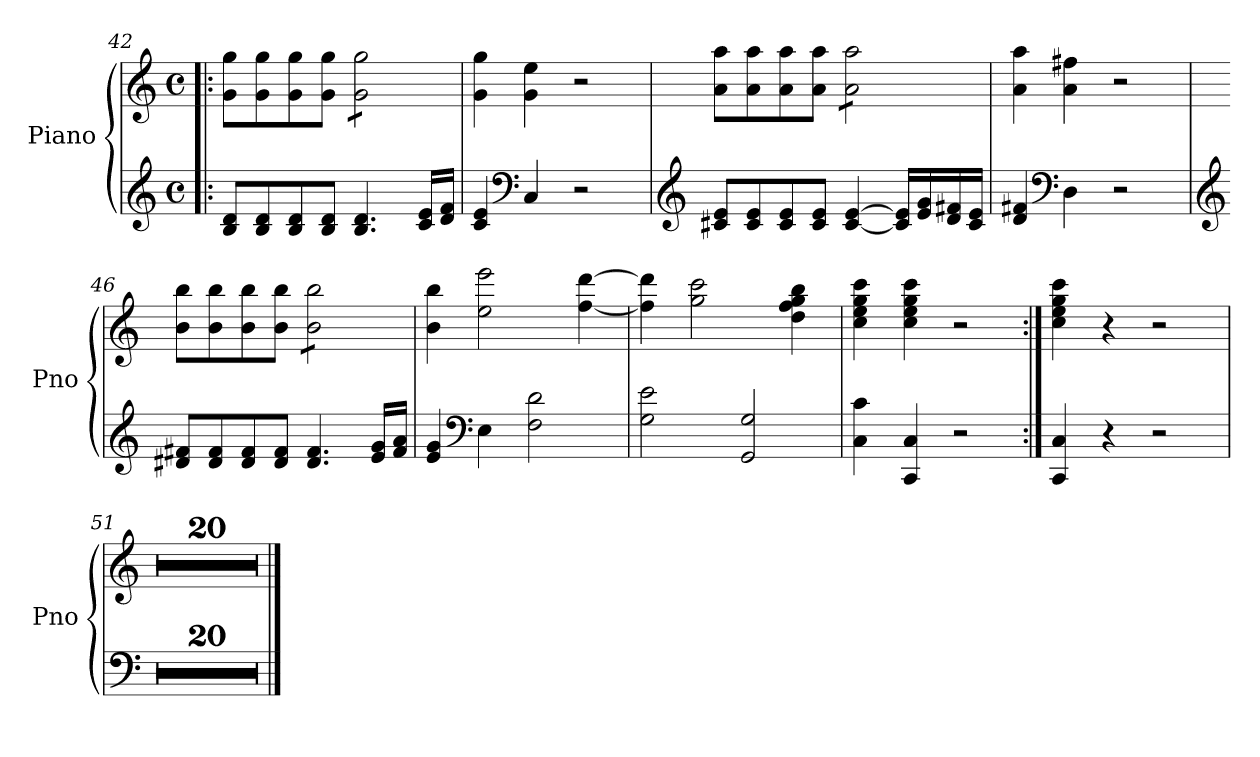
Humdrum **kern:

**kern	**kern
*part1	*part1
*staff2	*staff1
*I"Piano	*
*I'Pno	*
*clefG2	*clefG2
*k[]	*k[]
*M4/4	*M4/4
*met(c)	*met(c)
=42!|:	=42!|:
8B/ 8d/L	8g\ 8gg\L
8B/ 8d/	8g\ 8gg\
8B/ 8d/	8g\ 8gg\
8B/ 8d/J	8g\ 8gg\J
*	*tremolo
4.B/ 4.d/	8g\ 8gg\L
.	8g\ 8gg\
.	8g\ 8gg\
16c/ 16e/LL	8g\ 8gg\J
*	*Xtremolo
16d/ 16f/JJ	.
=43	=43
4c/ 4e/	4g\ 4gg\
*clefF4	*
4C/	4g\ 4ee\
2r	2r
=44	=44
*clefG2	*
8c#X/ 8e/L	8a\ 8aa\L
8c#/ 8e/	8a\ 8aa\
8c#/ 8e/	8a\ 8aa\
8c#/ 8e/J	8a\ 8aa\J
*	*tremolo
[4c#/ [4e/	8a\ 8aa\L
.	8a\ 8aa\
16c#/] 16e/]LL	8a\ 8aa\
16e/ 16g/	.
16d/ 16f#X/	8a\ 8aa\J
*	*Xtremolo
16c#/ 16e/JJ	.
=45	=45
4d/ 4f#X/	4a\ 4aa\
*clefF4	*
4D\	4a\ 4ff#X\
2r	2r
=46	=46
*clefG2	*
8d#X/ 8f#X/L	8b\ 8bb\L
8d#/ 8f#/	8b\ 8bb\
8d#/ 8f#/	8b\ 8bb\
8d#/ 8f#/J	8b\ 8bb\J
*	*tremolo
4.d#/ 4.f#/	8b\ 8bb\L
.	8b\ 8bb\
.	8b\ 8bb\
16e/ 16g/LL	8b\ 8bb\J
*	*Xtremolo
16f#/ 16a/JJ	.
!!LO:LB:g=z
=47	=47
4e/ 4g/	4b\ 4bb\
*clefF4	*
4E\	2ee\ 2eee\
2F\ 2d\	.
.	[4ff\ [4ddd\
=48	=48
2G\ 2e\	4ff\] 4ddd\]
.	2gg\ 2ccc\
2GG/ 2G/	.
.	4dd\ 4ff\ 4gg\ 4bb\
=49	=49
4C\ 4c\	4cc\ 4ee\ 4gg\ 4ccc\
4CC/ 4C/	4cc\ 4ee\ 4gg\ 4ccc\
2r	2r
=50:|!	=50:|!
4CC/ 4C/	4cc\ 4ee\ 4gg\ 4ccc\
4r	4r
2r	2r
=51	=51
1r	1r
=52	=52
1r	1r
=53	=53
1r	1r
=54	=54
1r	1r
=55	=55
1r	1r
=56	=56
1r	1r
=57	=57
1r	1r
=58	=58
1r	1r
=59	=59
1r	1r
=60	=60
1r	1r
=61	=61
1r	1r
!!LO:LB:g=z
=62	=62
1r	1r
=63	=63
1r	1r
=64	=64
1r	1r
=65	=65
1r	1r
=66	=66
1r	1r
=67	=67
1r	1r
=68	=68
1r	1r
=69	=69
1r	1r
=70	=70
1r	1r
==	==
*-	*-
